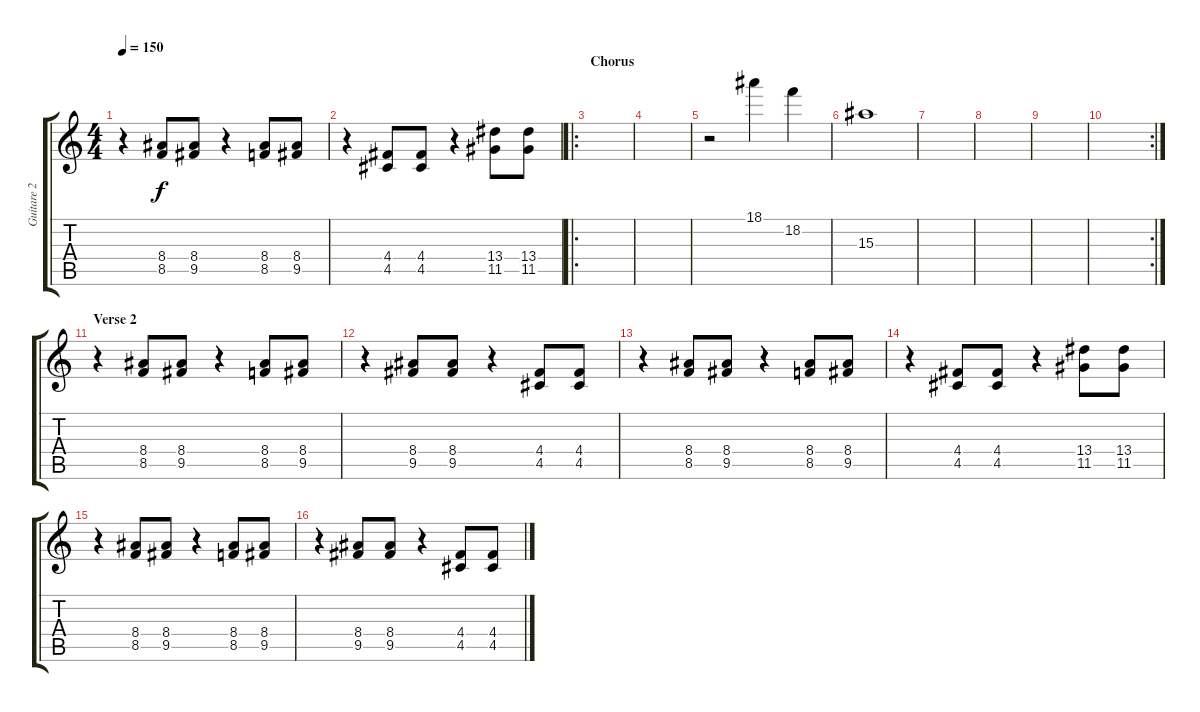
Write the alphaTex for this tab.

\track ("Guitare 2" "Guitare 2") {instrument overdrivenguitar}
\staff {score tabs}
\tuning (E4 B3 G3 D3 A2 E2) {hide}
\ts (4 4)
\tempo 150
\clef g2
\ks c
r.4{dy f} (8.4 8.5).8 (8.4 9.5).8 r.4 (8.4 8.5).8 (8.4 9.5).8 |
r.4 (4.4 4.5).8 (4.4 4.5).8 r.4 (13.4 11.5).8 (13.4 11.5).8 |
\ro
\section ("" "Chorus")
|
|
r.2 18.1.4 18.2.4 |
15.3.1 |
|
|
|
\rc 2
|
\section ("" "Verse 2")
r.4 (8.4 8.5).8 (8.4 9.5).8 r.4 (8.4 8.5).8 (8.4 9.5).8 |
r.4 (8.4 9.5).8 (8.4 9.5).8 r.4 (4.4 4.5).8 (4.4 4.5).8 |
r.4 (8.4 8.5).8 (8.4 9.5).8 r.4 (8.4 8.5).8 (8.4 9.5).8 |
r.4 (4.4 4.5).8 (4.4 4.5).8 r.4 (13.4 11.5).8 (13.4 11.5).8 |
r.4 (8.4 8.5).8 (8.4 9.5).8 r.4 (8.4 8.5).8 (8.4 9.5).8 |
r.4 (8.4 9.5).8 (8.4 9.5).8 r.4 (4.4 4.5).8 (4.4 4.5).8
